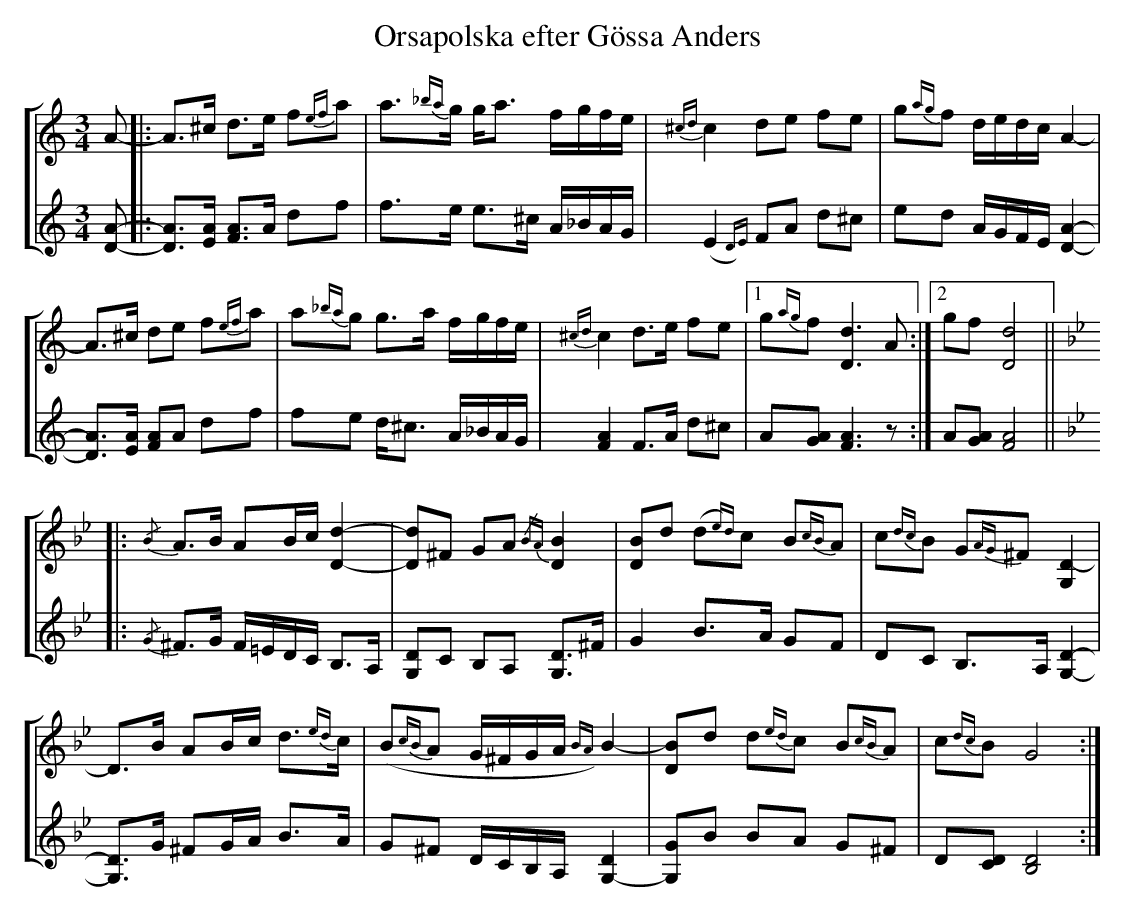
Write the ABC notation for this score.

X:1
T:Orsapolska efter Gössa Anders
%%score [ 1 | 2 ]
L:1/4
M:3/4
K:none
V:1
A/- |: A/>^c/ d/>e/ f/{ef}a/ | a3/4{_ba}g/4 g/<a/ f/4g/4f/4e/4 |{^cd} c d/e/ f/e/ |  g/{ag}f/ d/4e/4d/4c/4 A- |
A/>^c/ d/e/ f/{ef}a/ | a/{_ba}g/ g/>a/ f/4g/4f/4e/4 |{^cd} c d/>e/ f/e/ |1  g/{ag}f/ [Dd]3/2 A/ :|2 g/f/ [Dd]2 ||
|:[K:Bb]{/B} A/>B/ A/B/4c/4 [Dd]- | [Dd]/^F/ G/A/{/BA} [DB] |  [DB]/d/ (d/{e)d}c/ B/{cB}A/ | c/{dc}B/ G/{AG}^F/ [G,D-] |
D/>B/ A/B/4c/4 d3/4{ed}c/4 | (B/{cB}A/ G/4^F/4G/4A/4{BA)} B- |  [DB]/d/ d/{ed}c/ B/{cB}A/ | c/{dc}B/ G2 :|
V:2
[DA]/- |: [DA]/>[EA]/ [FA]/>A/ d/f/ | f/>e/ e/>^c/ A/4_B/4A/4G/4 | (E{D)E} F/A/ d/^c/ |  e/d/ A/4G/4F/4E/4 [DA]- |
[DA]/>[EA]/ [FA]/A/ d/f/ | f/e/ d/<^c/ A/4_B/4A/4G/4 | [FA] F/>A/ d/^c/ |1  A/[GA]/ [FA]3/2 z/ :|2 A/[GA]/ [FA]2||
|:[K:Bb]{/G} ^F/>G/ F/4=E/4D/4C/4 B,/>A,/ | [G,D]/C/ B,/A,/ [G,D]/>^F/ |  G B/>A/ G/F/ | D/C/ B,/>A,/ [G,D]- |
[G,D]/>G/ ^F/G/4A/4 B/>A/ | G/^F/ D/4C/4B,/4A,/4 [G,-D] |  [G,G]/B/ B/A/ G/^F/ | D/[CD]/ [B,D]2 :|
